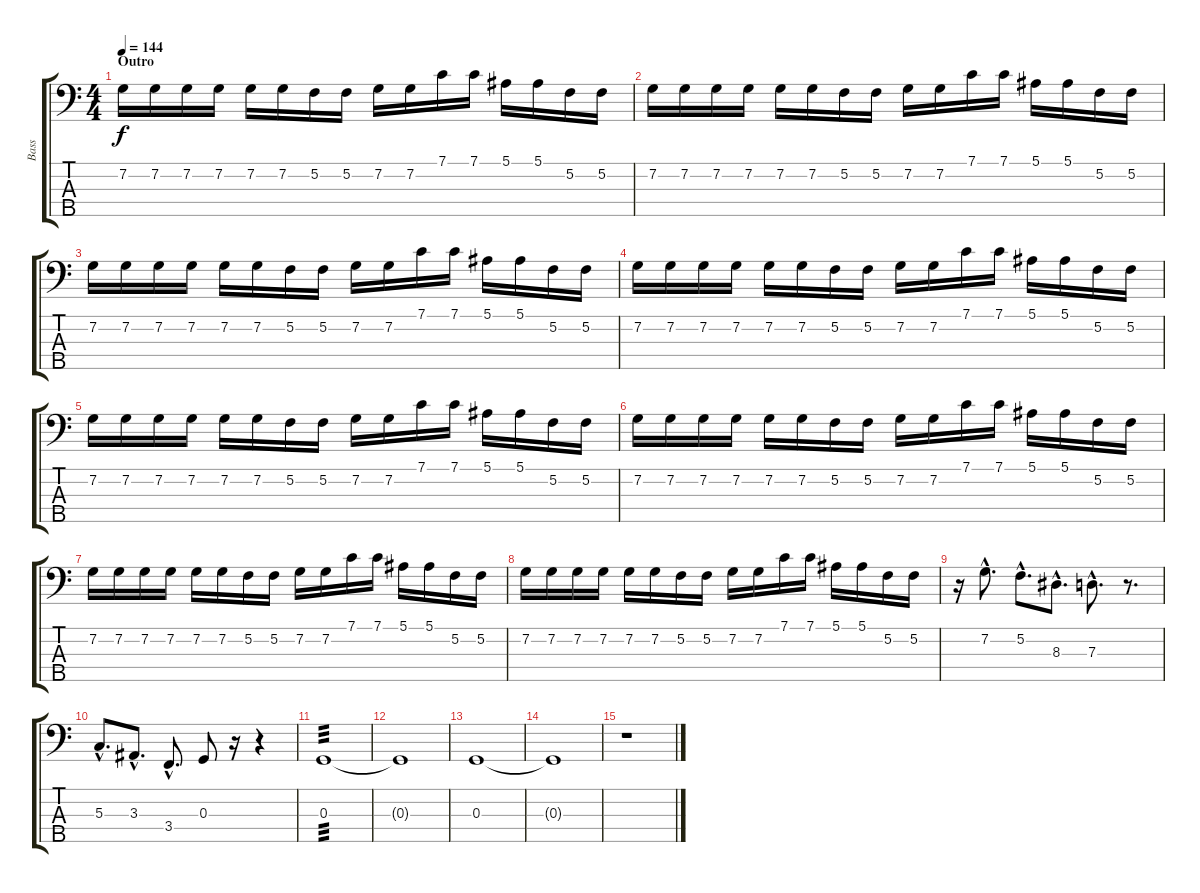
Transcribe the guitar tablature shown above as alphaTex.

\track ("Bass" "Bass") {instrument electricbasspick}
\staff {score tabs}
\tuning (F2 C2 G1 D1 A0) {hide}
\ts (4 4)
\section ("" "Outro")
\tempo 144
\clef f4
\ks c
7.2.16{dy f} 7.2.16 7.2.16 7.2.16 7.2.16 7.2.16 5.2.16 5.2.16 7.2.16 7.2.16 7.1.16 7.1.16 5.1.16 5.1.16 5.2.16 5.2.16 |
7.2.16 7.2.16 7.2.16 7.2.16 7.2.16 7.2.16 5.2.16 5.2.16 7.2.16 7.2.16 7.1.16 7.1.16 5.1.16 5.1.16 5.2.16 5.2.16 |
7.2.16 7.2.16 7.2.16 7.2.16 7.2.16 7.2.16 5.2.16 5.2.16 7.2.16 7.2.16 7.1.16 7.1.16 5.1.16 5.1.16 5.2.16 5.2.16 |
7.2.16 7.2.16 7.2.16 7.2.16 7.2.16 7.2.16 5.2.16 5.2.16 7.2.16 7.2.16 7.1.16 7.1.16 5.1.16 5.1.16 5.2.16 5.2.16 |
7.2.16 7.2.16 7.2.16 7.2.16 7.2.16 7.2.16 5.2.16 5.2.16 7.2.16 7.2.16 7.1.16 7.1.16 5.1.16 5.1.16 5.2.16 5.2.16 |
7.2.16 7.2.16 7.2.16 7.2.16 7.2.16 7.2.16 5.2.16 5.2.16 7.2.16 7.2.16 7.1.16 7.1.16 5.1.16 5.1.16 5.2.16 5.2.16 |
7.2.16 7.2.16 7.2.16 7.2.16 7.2.16 7.2.16 5.2.16 5.2.16 7.2.16 7.2.16 7.1.16 7.1.16 5.1.16 5.1.16 5.2.16 5.2.16 |
7.2.16 7.2.16 7.2.16 7.2.16 7.2.16 7.2.16 5.2.16 5.2.16 7.2.16 7.2.16 7.1.16 7.1.16 5.1.16 5.1.16 5.2.16 5.2.16 |
r.16 7.2{hac}.8{d} 5.2{hac}.8{d} 8.3{hac}.8{d} 7.3{hac}.8{d} r.8{d} |
5.3{hac}.8{d} 3.3{hac}.8{d} 3.4{hac}.8{d} 0.3.8 r.16 r.4 |
0.3.1{tp 3} |
0.3{t}.1 |
0.3.1 |
0.3{t}.1 |
r.1
